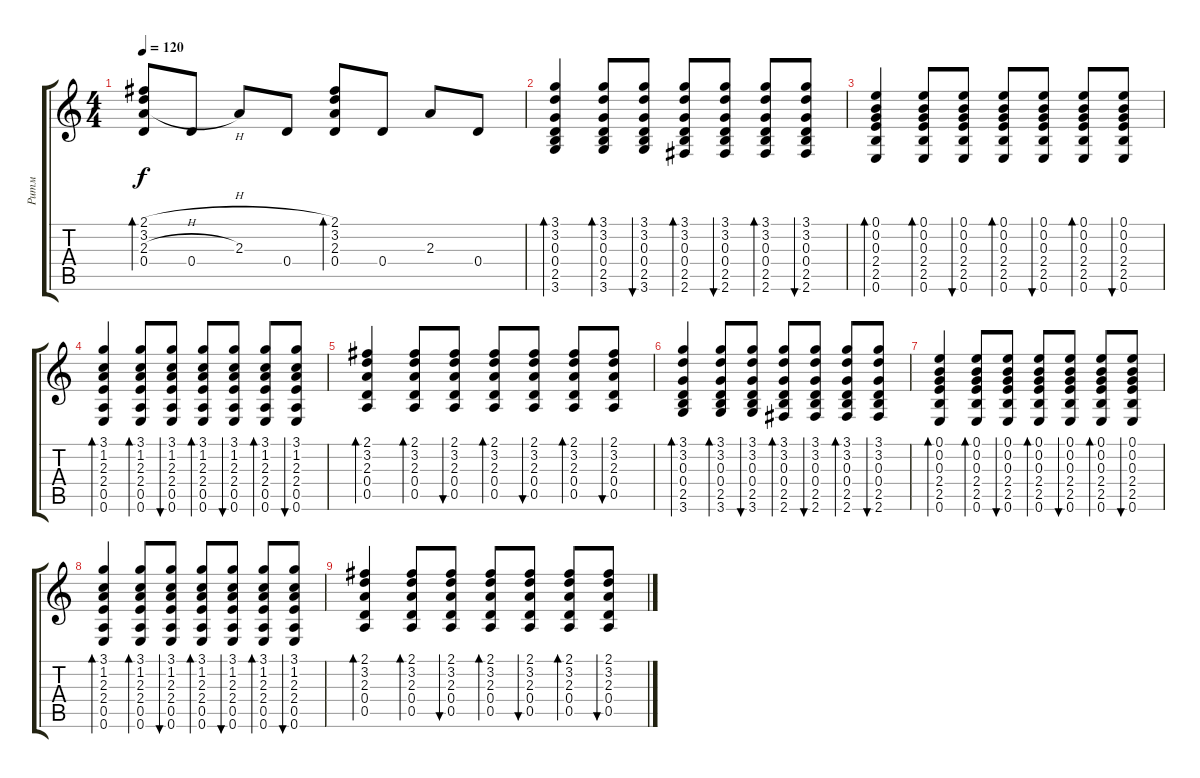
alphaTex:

\track ("Ритм" "Ритм") {instrument electricguitarclean}
\staff {score tabs}
\tuning (E4 B3 G3 D3 A2 E2) {hide}
\ts (4 4)
\tempo 120
\clef g2
\ks c
(2.1{h} 3.2{h} 2.3{h} 0.4).8{bd 120 dy f} 0.4.8 2.3.8 0.4.8 (2.1 3.2 2.3 0.4).8{bd 120} 0.4.8 2.3.8 0.4.8 |
(3.1 3.2 0.3 0.4 2.5 3.6).4{bd 60} (3.1 3.2 0.3 0.4 2.5 3.6).8{bd 60} (3.1 3.2 0.3 0.4 2.5 3.6).8{bu 60} (3.1 3.2 0.3 0.4 2.5 2.6).8{bd 60} (3.1 3.2 0.3 0.4 2.5 2.6).8{bu 60} (3.1 3.2 0.3 0.4 2.5 2.6).8{bd 60} (3.1 3.2 0.3 0.4 2.5 2.6).8{bu 60} |
(0.1 0.2 0.3 2.4 2.5 0.6).4{bd 60} (0.1 0.2 0.3 2.4 2.5 0.6).8{bd 60} (0.1 0.2 0.3 2.4 2.5 0.6).8{bu 60} (0.1 0.2 0.3 2.4 2.5 0.6).8{bd 60} (0.1 0.2 0.3 2.4 2.5 0.6).8{bu 60} (0.1 0.2 0.3 2.4 2.5 0.6).8{bd 60} (0.1 0.2 0.3 2.4 2.5 0.6).8{bu 60} |
(3.1 1.2 2.3 2.4 0.5 0.6).4{bd 60} (3.1 1.2 2.3 2.4 0.5 0.6).8{bd 60} (3.1 1.2 2.3 2.4 0.5 0.6).8{bu 60} (3.1 1.2 2.3 2.4 0.5 0.6).8{bd 60} (3.1 1.2 2.3 2.4 0.5 0.6).8{bu 60} (3.1 1.2 2.3 2.4 0.5 0.6).8{bd 60} (3.1 1.2 2.3 2.4 0.5 0.6).8{bu 60} |
(2.1 3.2 2.3 0.4 0.5).4{bd 60} (2.1 3.2 2.3 0.4 0.5).8{bd 60} (2.1 3.2 2.3 0.4 0.5).8{bu 60} (2.1 3.2 2.3 0.4 0.5).8{bd 60} (2.1 3.2 2.3 0.4 0.5).8{bu 60} (2.1 3.2 2.3 0.4 0.5).8{bd 60} (2.1 3.2 2.3 0.4 0.5).8{bu 60} |
(3.1 3.2 0.3 0.4 2.5 3.6).4{bd 60} (3.1 3.2 0.3 0.4 2.5 3.6).8{bd 60} (3.1 3.2 0.3 0.4 2.5 3.6).8{bu 60} (3.1 3.2 0.3 0.4 2.5 2.6).8{bd 60} (3.1 3.2 0.3 0.4 2.5 2.6).8{bu 60} (3.1 3.2 0.3 0.4 2.5 2.6).8{bd 60} (3.1 3.2 0.3 0.4 2.5 2.6).8{bu 60} |
(0.1 0.2 0.3 2.4 2.5 0.6).4{bd 60} (0.1 0.2 0.3 2.4 2.5 0.6).8{bd 60} (0.1 0.2 0.3 2.4 2.5 0.6).8{bu 60} (0.1 0.2 0.3 2.4 2.5 0.6).8{bd 60} (0.1 0.2 0.3 2.4 2.5 0.6).8{bu 60} (0.1 0.2 0.3 2.4 2.5 0.6).8{bd 60} (0.1 0.2 0.3 2.4 2.5 0.6).8{bu 60} |
(3.1 1.2 2.3 2.4 0.5 0.6).4{bd 60} (3.1 1.2 2.3 2.4 0.5 0.6).8{bd 60} (3.1 1.2 2.3 2.4 0.5 0.6).8{bu 60} (3.1 1.2 2.3 2.4 0.5 0.6).8{bd 60} (3.1 1.2 2.3 2.4 0.5 0.6).8{bu 60} (3.1 1.2 2.3 2.4 0.5 0.6).8{bd 60} (3.1 1.2 2.3 2.4 0.5 0.6).8{bu 60} |
(2.1 3.2 2.3 0.4 0.5).4{bd 60} (2.1 3.2 2.3 0.4 0.5).8{bd 60} (2.1 3.2 2.3 0.4 0.5).8{bu 60} (2.1 3.2 2.3 0.4 0.5).8{bd 60} (2.1 3.2 2.3 0.4 0.5).8{bu 60} (2.1 3.2 2.3 0.4 0.5).8{bd 60} (2.1 3.2 2.3 0.4 0.5).8{bu 60}
